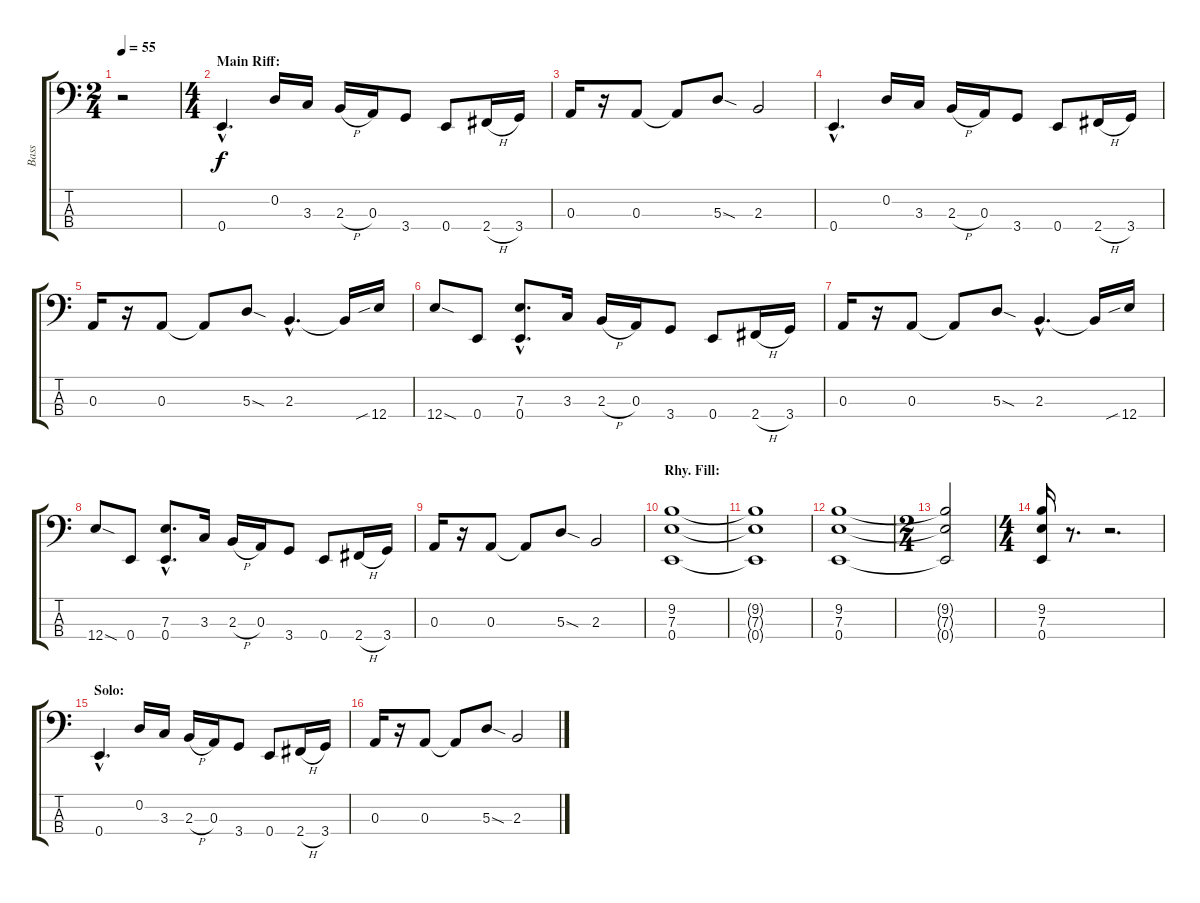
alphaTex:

\track ("Bass" "Bass") {instrument slapbass2}
\staff {score tabs}
\tuning (G2 D2 A1 E1) {hide}
\ts (2 4)
\tempo 55
\clef f4
\ks c
r.2{dy f} |
\ts (4 4)
\section ("" "Main Riff:")
0.4{hac}.4{d} 0.2.16 3.3.16 2.3{h}.16 0.3.16 3.4.8 0.4.8 2.4{h}.16 3.4.16 |
0.3.16 r.16 0.3.8 0.3{t}.8 5.3{sod}.8 2.3.2 |
0.4{hac}.4{d} 0.2.16 3.3.16 2.3{h}.16 0.3.16 3.4.8 0.4.8 2.4{h}.16 3.4.16 |
0.3.16 r.16 0.3.8 0.3{t}.8 5.3{sod}.8 2.3{hac}.4{d} 2.3{t}.16 12.4{sib}.16 |
12.4{sod}.8 0.4.8 (7.3{hac} 0.4{hac}).8{d} 3.3.16 2.3{h}.16 0.3.16 3.4.8 0.4.8 2.4{h}.16 3.4.16 |
0.3.16 r.16 0.3.8 0.3{t}.8 5.3{sod}.8 2.3{hac}.4{d} 2.3{t}.16 12.4{sib}.16 |
12.4{sod}.8 0.4.8 (7.3{hac} 0.4{hac}).8{d} 3.3.16 2.3{h}.16 0.3.16 3.4.8 0.4.8 2.4{h}.16 3.4.16 |
0.3.16 r.16 0.3.8 0.3{t}.8 5.3{sod}.8 2.3.2 |
\section ("" "Rhy. Fill:")
(9.2 7.3 0.4).1 |
(9.2{t} 7.3{t} 0.4{t}).1 |
(9.2 7.3 0.4).1 |
\ts (2 4)
(9.2{t} 7.3{t} 0.4{t}).2 |
\ts (4 4)
(9.2 7.3 0.4).16 r.8{d} r.2{d} |
\section ("" "Solo:")
0.4{hac}.4{d} 0.2.16 3.3.16 2.3{h}.16 0.3.16 3.4.8 0.4.8 2.4{h}.16 3.4.16 |
0.3.16 r.16 0.3.8 0.3{t}.8 5.3{sod}.8 2.3.2
